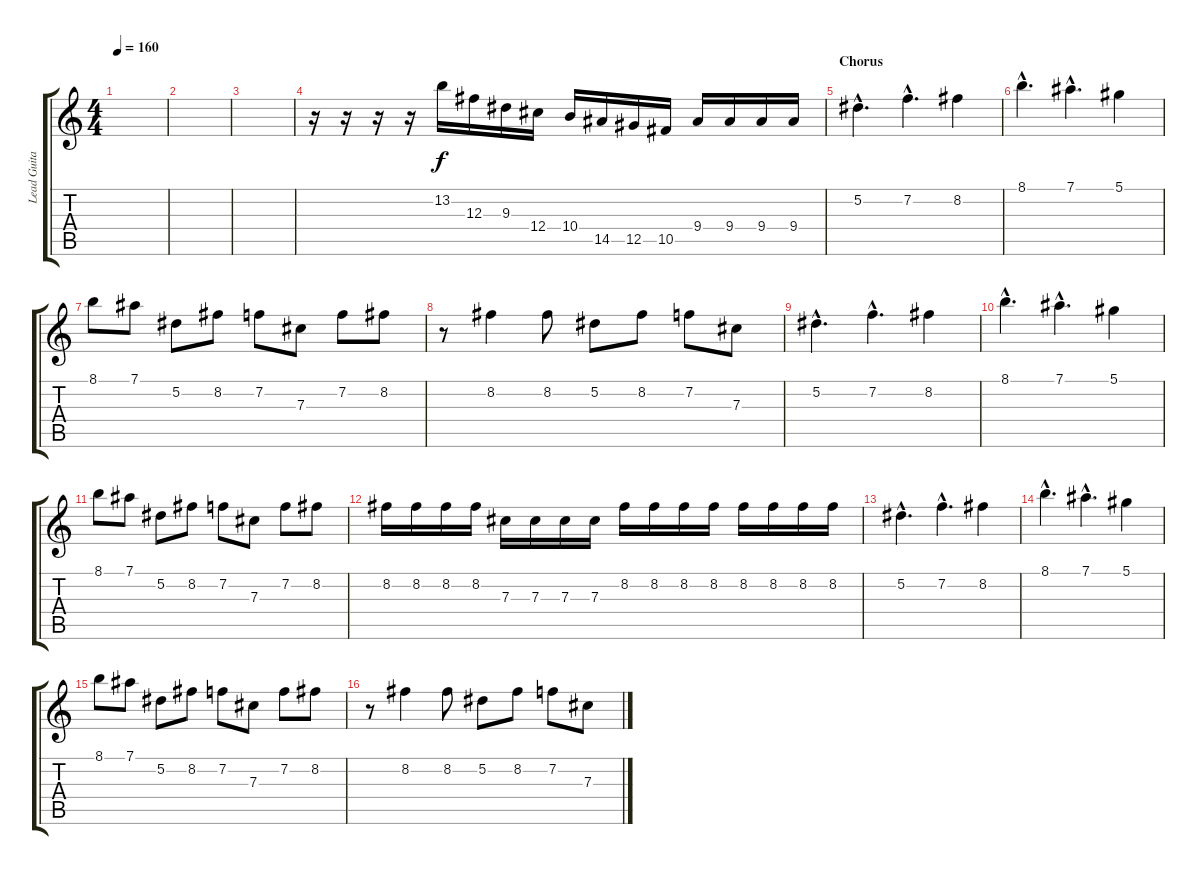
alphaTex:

\track ("Lead Guitar II" "Lead Guita") {instrument overdrivenguitar}
\staff {score tabs}
\tuning (Eb4 Bb3 Gb3 Db3 Ab2 Eb2) {hide}
\ts (4 4)
\tempo 160
\clef g2
\ks c
|
|
|
r.16 r.16 r.16 r.16 13.2.16 12.3.16 9.3.16 12.4.16 10.4.16 14.5.16 12.5.16 10.5.16 9.4.16 9.4.16 9.4.16 9.4.16 |
\section ("" "Chorus")
5.2{hac}.4{d} 7.2{hac}.4{d} 8.2.4 |
8.1{hac}.4{d} 7.1{hac}.4{d} 5.1.4 |
8.1.8 7.1.8 5.2.8 8.2.8 7.2.8 7.3.8 7.2.8 8.2.8 |
r.8 8.2.4 8.2.8 5.2.8 8.2.8 7.2.8 7.3.8 |
5.2{hac}.4{d} 7.2{hac}.4{d} 8.2.4 |
8.1{hac}.4{d} 7.1{hac}.4{d} 5.1.4 |
8.1.8 7.1.8 5.2.8 8.2.8 7.2.8 7.3.8 7.2.8 8.2.8 |
8.2.16 8.2.16 8.2.16 8.2.16 7.3.16 7.3.16 7.3.16 7.3.16 8.2.16 8.2.16 8.2.16 8.2.16 8.2.16 8.2.16 8.2.16 8.2.16 |
5.2{hac}.4{d} 7.2{hac}.4{d} 8.2.4 |
8.1{hac}.4{d} 7.1{hac}.4{d} 5.1.4 |
8.1.8 7.1.8 5.2.8 8.2.8 7.2.8 7.3.8 7.2.8 8.2.8 |
r.8 8.2.4 8.2.8 5.2.8 8.2.8 7.2.8 7.3.8
